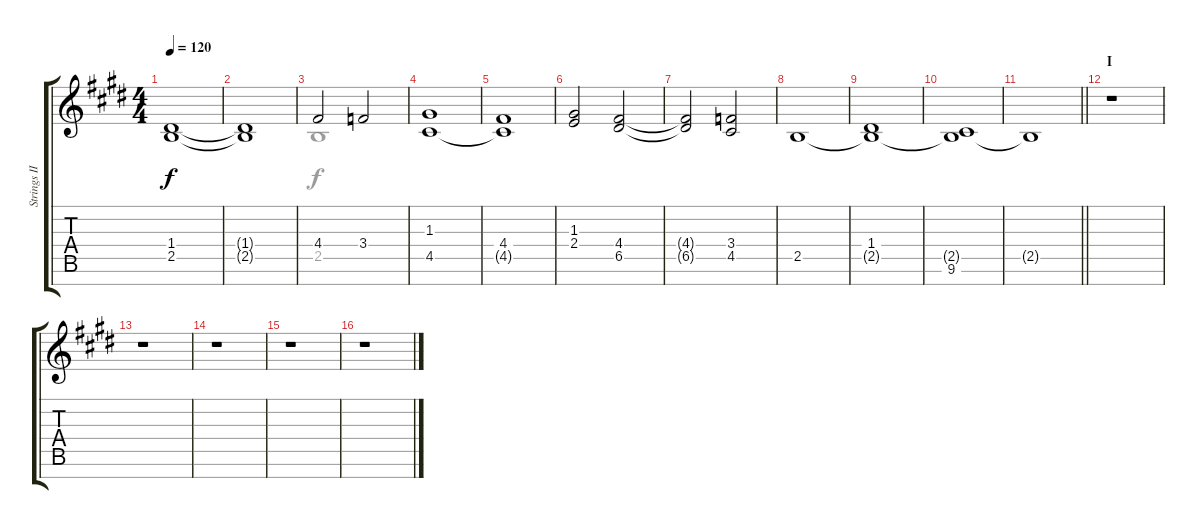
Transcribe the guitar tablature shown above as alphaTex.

\track ("Strings II" "Strings II") {instrument stringensemble1}
\staff {score tabs}
\tuning (E5 B4 G4 D4 A3 E3 B2) {hide}
\voice
\ts (4 4)
\tempo 120
\clef g2
\ks e
(1.4 2.5{t}).1{dy f} |
(1.4{t} 2.5{t}).1 |
4.4.2 3.4.2 |
(1.3 4.5).1 |
(4.4 4.5{t}).1 |
(1.3 2.4).2 (4.4 6.5).2 |
(4.4{t} 6.5{t}).2 (3.4 4.5).2 |
2.5.1 |
(1.4 2.5{t}).1 |
(2.5{t} 9.6).1 |
\barLineRight lightlight
2.5{t}.1 |
\section ("" "I")
r.1 |
r.1 |
r.1 |
r.1 |
r.1
\voice
\clef g2
\ottava regular
\simile none
\ks e
|
|
2.5.1 |
|
|
|
|
|
|
|
\barLineRight lightlight
|
|
|
|
|
